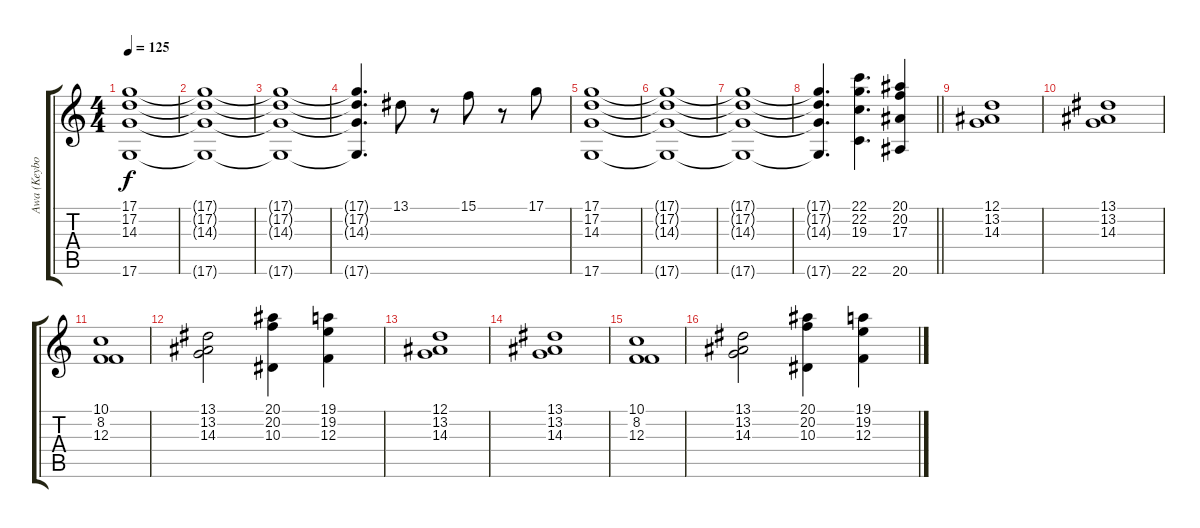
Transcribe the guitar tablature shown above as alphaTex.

\track ("Awa (Keybords 2)" "Awa (Keybo") {instrument stringensemble2}
\staff {score tabs}
\tuning (D4 A3 F3 C3 G2 D2) {hide}
\ts (4 4)
\tempo 125
\clef g2
\ks c
(17.1 17.2 14.3 17.6).1{dy f volume 8} |
(17.1{t} 17.2{t} 14.3{t} 17.6{t}).1 |
(17.1{t} 17.2{t} 14.3{t} 17.6{t}).1 |
(17.1{t} 17.2{t} 14.3{t} 17.6{t}).4{d} 13.1.8{volume 10 instrument vibraphone} r.8 15.1.8 r.8 17.1.8{volume 8} |
(17.1 17.2 14.3 17.6).1{instrument stringensemble2} |
(17.1{t} 17.2{t} 14.3{t} 17.6{t}).1 |
(17.1{t} 17.2{t} 14.3{t} 17.6{t}).1 |
\barLineRight lightlight
(17.1{t} 17.2{t} 14.3{t} 17.6{t}).4{d} (22.1 22.2 19.3 22.6).4{d volume 10 instrument stringensemble1} (20.1 20.2 17.3 20.6).4 |
(12.1 13.2 14.3).1{instrument stringensemble2} |
(13.1 13.2 14.3).1 |
(10.1 8.2 12.3).1 |
(13.1 13.2 14.3).2 (20.1 20.2 10.3).4{volume 14 instrument stringensemble1} (19.1 19.2 12.3).4 |
(12.1 13.2 14.3).1{volume 10 instrument stringensemble2} |
(13.1 13.2 14.3).1 |
(10.1 8.2 12.3).1 |
(13.1 13.2 14.3).2 (20.1 20.2 10.3).4{volume 14 instrument stringensemble1} (19.1 19.2 12.3).4
